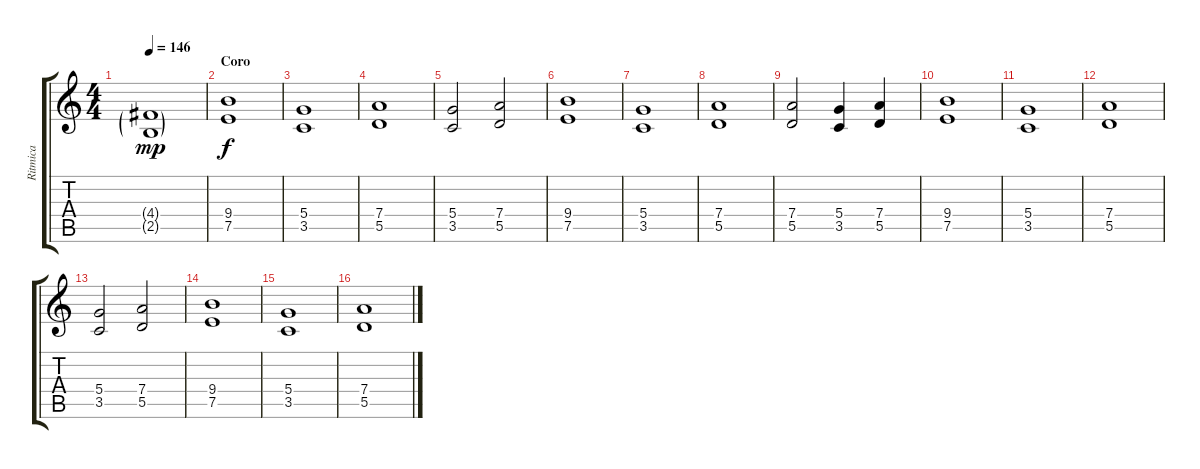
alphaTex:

\track ("Ritmica" "Ritmica") {instrument distortionguitar}
\staff {score tabs}
\tuning (E4 B3 G3 D3 A2 E2) {hide}
\ts (4 4)
\tempo 146
\clef g2
\ks c
(4.4{g} 2.5{g}).1{dy mp} |
\section ("" "Coro")
(9.4 7.5).1{dy f} |
(5.4 3.5).1 |
(7.4 5.5).1 |
(5.4 3.5).2 (7.4 5.5).2 |
(9.4 7.5).1 |
(5.4 3.5).1 |
(7.4 5.5).1 |
(7.4 5.5).2 (5.4 3.5).4 (7.4 5.5).4 |
(9.4 7.5).1 |
(5.4 3.5).1 |
(7.4 5.5).1 |
(5.4 3.5).2 (7.4 5.5).2 |
(9.4 7.5).1 |
(5.4 3.5).1 |
(7.4 5.5).1
